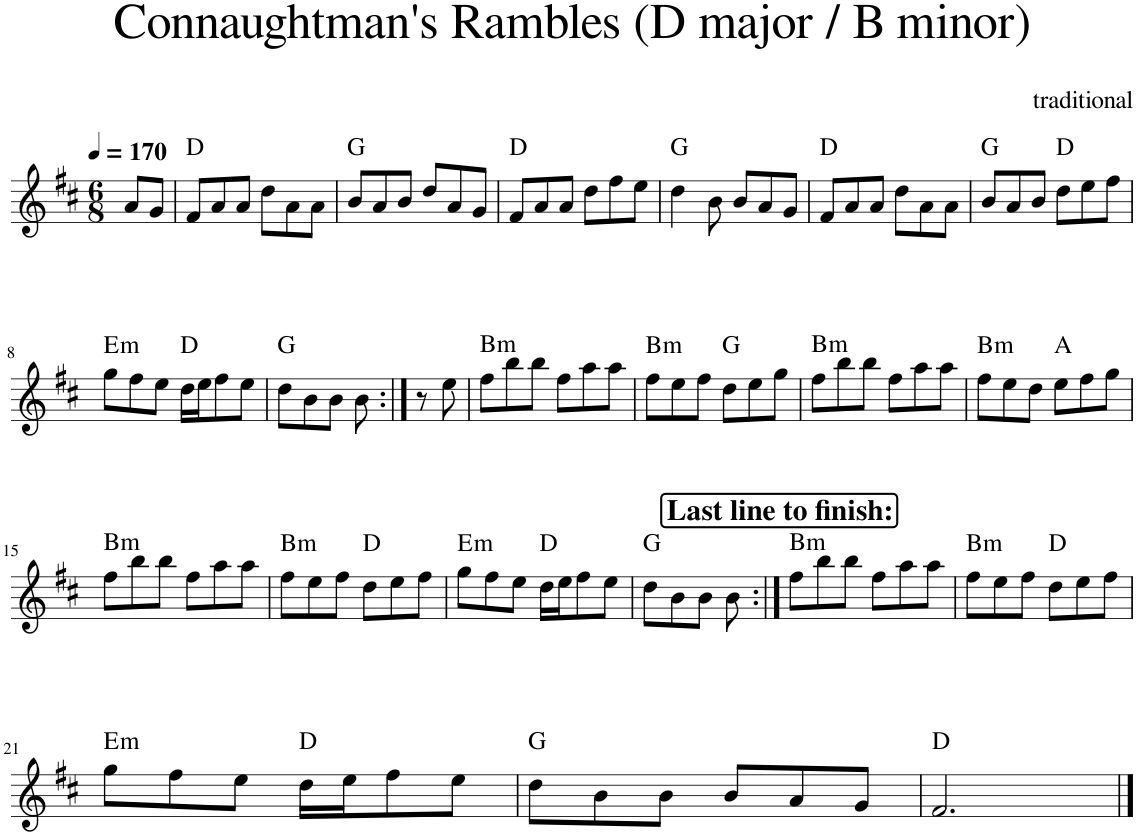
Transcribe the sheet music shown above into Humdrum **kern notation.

**kern	**harte
*part1	*part1
*staff1	*
*I"Piano	*
*I'Pno	*
*clefG2	*
*k[f#c#]	*
*D:	*
*M6/8	*
*MM170	*
=1	=1
8a/L	.
8g/J	.
=2	=2
8f#/L	D:maj
8a/	.
8a/J	.
8dd\L	.
8a\	.
8a\J	.
=3	=3
8b/L	G:maj
8a/	.
8b/J	.
8dd/L	.
8a/	.
8g/J	.
=4	=4
8f#/L	D:maj
8a/	.
8a/J	.
8dd\L	.
8ff#\	.
8ee\J	.
=5	=5
4dd\	G:maj
8b\	.
8b/L	.
8a/	.
8g/J	.
=6	=6
8f#/L	D:maj
8a/	.
8a/J	.
8dd\L	.
8a\	.
8a\J	.
=7	=7
8b/L	G:maj
8a/	.
8b/J	.
8dd\L	D:maj
8ee\	.
8ff#\J	.
!!LO:LB:g=z
=8	=8
!	!LO:H:kt=m
8gg\L	E:min
8ff#\	.
8ee\J	.
16dd\LL	D:maj
16ee\J	.
8ff#\	.
8ee\J	.
=9	=9
8dd\L	G:maj
8b\	.
8b\J	.
8b\	.
=10:|!	=10:|!
8r	.
8ee\	.
=11	=11
!	!LO:H:kt=m
8ff#\L	B:min
8bb\	.
8bb\J	.
8ff#\L	.
8aa\	.
8aa\J	.
=12	=12
!	!LO:H:kt=m
8ff#\L	B:min
8ee\	.
8ff#\J	.
8dd\L	G:maj
8ee\	.
8gg\J	.
=13	=13
!	!LO:H:kt=m
8ff#\L	B:min
8bb\	.
8bb\J	.
8ff#\L	.
8aa\	.
8aa\J	.
=14	=14
!	!LO:H:kt=m
8ff#\L	B:min
8ee\	.
8dd\J	.
8ee\L	A:maj
8ff#\	.
8gg\J	.
!!LO:LB:g=z
=15	=15
!	!LO:H:kt=m
8ff#\L	B:min
8bb\	.
8bb\J	.
8ff#\L	.
8aa\	.
8aa\J	.
=16	=16
!	!LO:H:kt=m
8ff#\L	B:min
8ee\	.
8ff#\J	.
8dd\L	D:maj
8ee\	.
8ff#\J	.
=17	=17
!	!LO:H:kt=m
8gg\L	E:min
8ff#\	.
8ee\J	.
16dd\LL	D:maj
16ee\J	.
8ff#\	.
8ee\J	.
=18	=18
8dd\L	G:maj
8b\	.
8b\J	.
8b\	.
!!LO:REH:place=s1:a:B:cj:fs=14:t=Last line to finish&colon;
=19:|!	=19:|!
!	!LO:H:kt=m
8ff#\L	B:min
8bb\	.
8bb\J	.
8ff#\L	.
8aa\	.
8aa\J	.
=20	=20
!	!LO:H:kt=m
8ff#\L	B:min
8ee\	.
8ff#\J	.
8dd\L	D:maj
8ee\	.
8ff#\J	.
!!LO:LB:g=z
=21	=21
!	!LO:H:kt=m
8gg\L	E:min
8ff#\	.
8ee\J	.
16dd\LL	D:maj
16ee\J	.
8ff#\	.
8ee\J	.
=22	=22
8dd\L	G:maj
8b\	.
8b\J	.
8b/L	.
8a/	.
8g/J	.
=23	=23
2.f#/	D:maj
==	==
*-	*-
